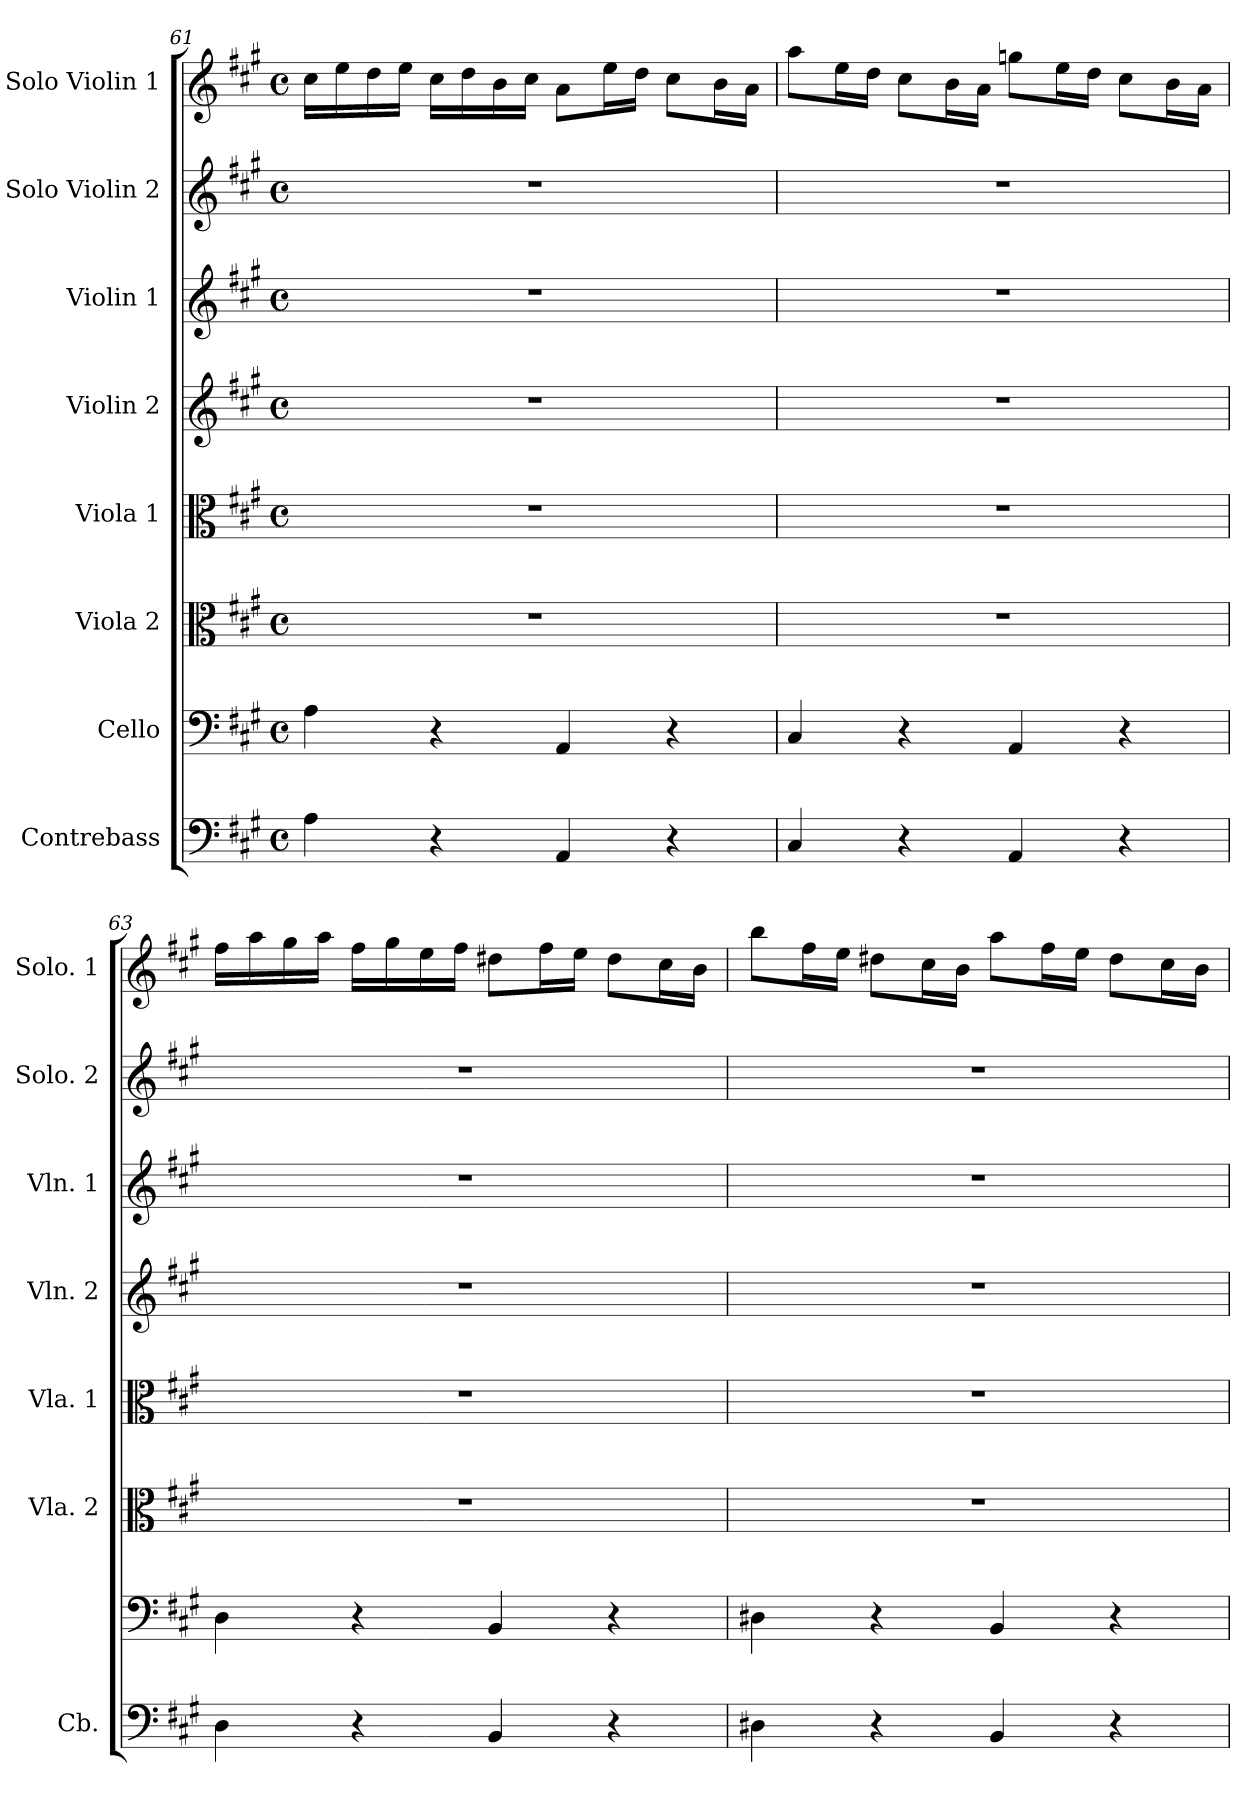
**kern	**kern	**kern	**kern	**kern	**kern	**kern	**kern
*part8	*part7	*part6	*part5	*part4	*part3	*part2	*part1
*staff8	*staff7	*staff6	*staff5	*staff4	*staff3	*staff2	*staff1
*I"Contrebass	*I"Cello	*I"Viola 2	*I"Viola 1	*I"Violin 2	*I"Violin 1	*I"Solo Violin 2	*I"Solo Violin 1
*I'Cb.	*	*I'Vla. 2	*I'Vla. 1	*I'Vln. 2	*I'Vln. 1	*I'Solo. 2	*I'Solo. 1
*clefF4	*clefF4	*clefC3	*clefC3	*clefG2	*clefG2	*clefG2	*clefG2
*ITrd7c12	*	*	*	*	*	*	*
*k[f#c#g#]	*k[f#c#g#]	*k[f#c#g#]	*k[f#c#g#]	*k[f#c#g#]	*k[f#c#g#]	*k[f#c#g#]	*k[f#c#g#]
*M4/4	*M4/4	*M4/4	*M4/4	*M4/4	*M4/4	*M4/4	*M4/4
*met(c)	*met(c)	*met(c)	*met(c)	*met(c)	*met(c)	*met(c)	*met(c)
=61	=61	=61	=61	=61	=61	=61	=61
4AA\	4A\	1r	1r	1r	1r	1r	16cc#\LL
.	.	.	.	.	.	.	16ee\
.	.	.	.	.	.	.	16dd\
.	.	.	.	.	.	.	16ee\JJ
4r	4r	.	.	.	.	.	16cc#\LL
.	.	.	.	.	.	.	16dd\
.	.	.	.	.	.	.	16b\
.	.	.	.	.	.	.	16cc#\JJ
4AAA/	4AA/	.	.	.	.	.	8a\L
.	.	.	.	.	.	.	16ee\L
.	.	.	.	.	.	.	16dd\JJ
4r	4r	.	.	.	.	.	8cc#\L
.	.	.	.	.	.	.	16b\L
.	.	.	.	.	.	.	16a\JJ
!!LO:PB:g=z
=62	=62	=62	=62	=62	=62	=62	=62
4CC#/	4C#/	1r	1r	1r	1r	1r	8aa\L
.	.	.	.	.	.	.	16ee\L
.	.	.	.	.	.	.	16dd\JJ
4r	4r	.	.	.	.	.	8cc#\L
.	.	.	.	.	.	.	16b\L
.	.	.	.	.	.	.	16a\JJ
4AAA/	4AA/	.	.	.	.	.	8ggn\L
.	.	.	.	.	.	.	16ee\L
.	.	.	.	.	.	.	16dd\JJ
4r	4r	.	.	.	.	.	8cc#\L
.	.	.	.	.	.	.	16b\L
.	.	.	.	.	.	.	16a\JJ
=63	=63	=63	=63	=63	=63	=63	=63
4DD\	4D\	1r	1r	1r	1r	1r	16ff#\LL
.	.	.	.	.	.	.	16aa\
.	.	.	.	.	.	.	16gg#\
.	.	.	.	.	.	.	16aa\JJ
4r	4r	.	.	.	.	.	16ff#\LL
.	.	.	.	.	.	.	16gg#\
.	.	.	.	.	.	.	16ee\
.	.	.	.	.	.	.	16ff#\JJ
4BBB/	4BB/	.	.	.	.	.	8dd#X\L
.	.	.	.	.	.	.	16ff#\L
.	.	.	.	.	.	.	16ee\JJ
4r	4r	.	.	.	.	.	8dd#\L
.	.	.	.	.	.	.	16cc#\L
.	.	.	.	.	.	.	16b\JJ
=64	=64	=64	=64	=64	=64	=64	=64
4DD#X\	4D#X\	1r	1r	1r	1r	1r	8bb\L
.	.	.	.	.	.	.	16ff#\L
.	.	.	.	.	.	.	16ee\JJ
4r	4r	.	.	.	.	.	8dd#X\L
.	.	.	.	.	.	.	16cc#\L
.	.	.	.	.	.	.	16b\JJ
4BBB/	4BB/	.	.	.	.	.	8aa\L
.	.	.	.	.	.	.	16ff#\L
.	.	.	.	.	.	.	16ee\JJ
4r	4r	.	.	.	.	.	8dd#\L
.	.	.	.	.	.	.	16cc#\L
.	.	.	.	.	.	.	16b\JJ
=	=	=	=	=	=	=	=
*-	*-	*-	*-	*-	*-	*-	*-
